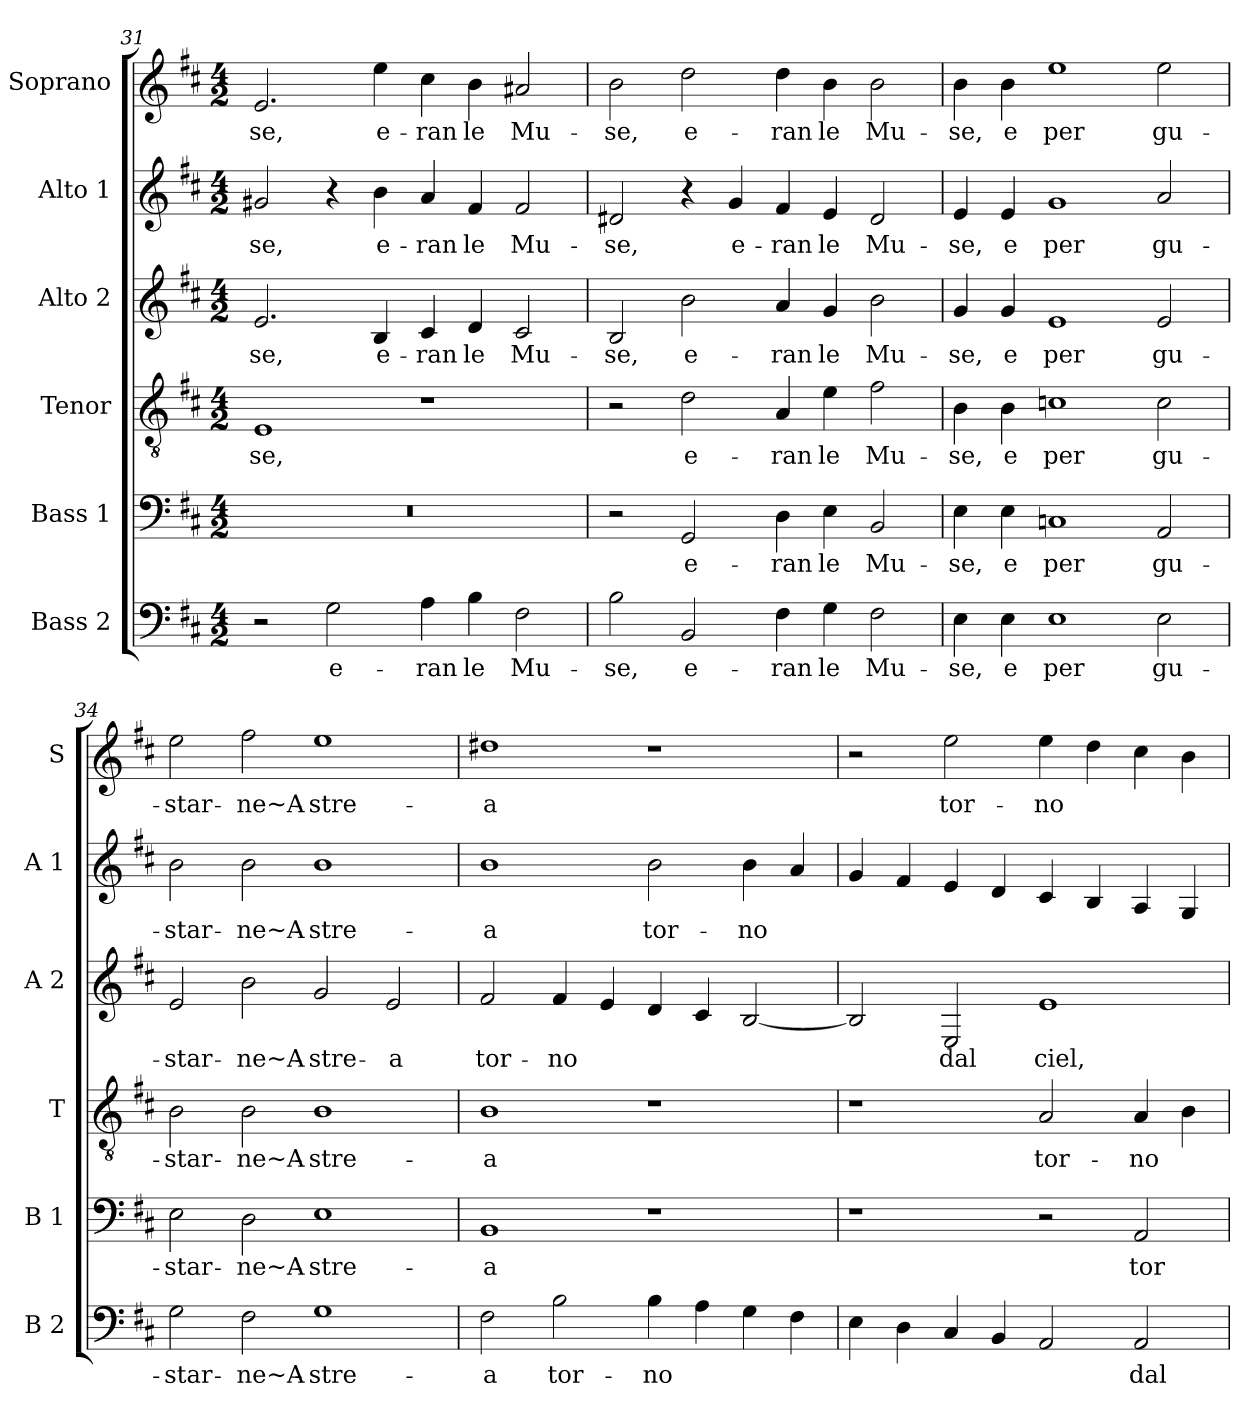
**kern	**text	**kern	**text	**kern	**text	**kern	**text	**kern	**text	**kern	**text
*part6	*part6	*part5	*part5	*part4	*part4	*part3	*part3	*part2	*part2	*part1	*part1
*staff6	*staff6	*staff5	*staff5	*staff4	*staff4	*staff3	*staff3	*staff2	*staff2	*staff1	*staff1
*I"Bass 2	*	*I"Bass 1	*	*I"Tenor	*	*I"Alto 2	*	*I"Alto 1	*	*I"Soprano	*
*I'B 2	*	*I'B 1	*	*I'T	*	*I'A 2	*	*I'A 1	*	*I'S	*
!!LO:PB:g=z
*clefF4	*	*clefF4	*	*clefGv2	*	*clefG2	*	*clefG2	*	*clefG2	*
*k[f#c#]	*	*k[f#c#]	*	*k[f#c#]	*	*k[f#c#]	*	*k[f#c#]	*	*k[f#c#]	*
*D:	*	*D:	*	*D:	*	*D:	*	*D:	*	*D:	*
*M4/2	*	*M4/2	*	*M4/2	*	*M4/2	*	*M4/2	*	*M4/2	*
=31	=31	=31	=31	=31	=31	=31	=31	=31	=31	=31	=31
!	!	!	!	!	!LO:LY:b	!	!LO:LY:b	!	!LO:LY:b	!	!LO:LY:b
2r	.	0r	.	1E	-se,	2.e/	-se,	2g#X/	-se,	2.e/	-se,
!	!LO:LY:b	!	!	!	!	!	!	!	!	!	!
2G\	-e-	.	.	.	.	.	.	4r	.	.	.
!	!	!	!	!	!	!	!LO:LY:b	!	!LO:LY:b	!	!LO:LY:b
.	.	.	.	.	.	4B/	e-	4b\	e-	4ee\	e-
!	!LO:LY:b	!	!	!	!	!	!LO:LY:b	!	!LO:LY:b	!	!LO:LY:b
4A\	-ran	.	.	1r	.	4c#/	-ran	4a/	-ran	4cc#\	-ran
!	!LO:LY:b	!	!	!	!	!	!LO:LY:b	!	!LO:LY:b	!	!LO:LY:b
4B\	le	.	.	.	.	4d/	le	4f#/	le	4b\	le
!	!LO:LY:b	!	!	!	!	!	!LO:LY:b	!	!LO:LY:b	!	!LO:LY:b
2F#\	Mu-	.	.	.	.	2c#/	Mu-	2f#/	Mu-	2a#X/	Mu-
=32	=32	=32	=32	=32	=32	=32	=32	=32	=32	=32	=32
!	!LO:LY:b	!	!	!	!	!	!LO:LY:b	!	!LO:LY:b	!	!LO:LY:b
2B\	-se,	2r	.	2r	.	2B/	-se,	2d#X/	-se,	2b\	-se,
!	!LO:LY:b	!	!LO:LY:b	!	!LO:LY:b	!	!LO:LY:b	!	!	!	!LO:LY:b
2BB/	e-	2GG/	e-	2d\	e-	2b\	e-	4r	.	2dd\	e-
!	!	!	!	!	!	!	!	!	!LO:LY:b	!	!
.	.	.	.	.	.	.	.	4g/	e-	.	.
!	!LO:LY:b	!	!LO:LY:b	!	!LO:LY:b	!	!LO:LY:b	!	!LO:LY:b	!	!LO:LY:b
4F#\	-ran	4D\	-ran	4A/	-ran	4a/	-ran	4f#/	-ran	4dd\	-ran
!	!LO:LY:b	!	!LO:LY:b	!	!LO:LY:b	!	!LO:LY:b	!	!LO:LY:b	!	!LO:LY:b
4G\	le	4E\	le	4e\	le	4g/	le	4e/	le	4b\	le
!	!LO:LY:b	!	!LO:LY:b	!	!LO:LY:b	!	!LO:LY:b	!	!LO:LY:b	!	!LO:LY:b
2F#\	Mu-	2BB/	Mu-	2f#\	Mu-	2b\	Mu-	2d#/	Mu-	2b\	Mu-
=33	=33	=33	=33	=33	=33	=33	=33	=33	=33	=33	=33
!	!LO:LY:b	!	!LO:LY:b	!	!LO:LY:b	!	!LO:LY:b	!	!LO:LY:b	!	!LO:LY:b
4E\	-se,	4E\	-se,	4B\	-se,	4g/	-se,	4e/	-se,	4b\	-se,
!	!LO:LY:b	!	!LO:LY:b	!	!LO:LY:b	!	!LO:LY:b	!	!LO:LY:b	!	!LO:LY:b
4E\	e	4E\	e	4B\	e	4g/	e	4e/	e	4b\	e
!	!LO:LY:b	!	!LO:LY:b	!	!LO:LY:b	!	!LO:LY:b	!	!LO:LY:b	!	!LO:LY:b
1E	per	1Cn	per	1cn	per	1e	per	1g	per	1ee	per
!	!LO:LY:b	!	!LO:LY:b	!	!LO:LY:b	!	!LO:LY:b	!	!LO:LY:b	!	!LO:LY:b
2E\	gu-	2AA/	gu-	2c\	gu-	2e/	gu-	2a/	gu-	2ee\	gu-
!!LO:LB:g=z
=34	=34	=34	=34	=34	=34	=34	=34	=34	=34	=34	=34
!	!LO:LY:b	!	!LO:LY:b	!	!LO:LY:b	!	!LO:LY:b	!	!LO:LY:b	!	!LO:LY:b
2G\	-star-	2E\	-star-	2B\	-star-	2e/	-star-	2b\	-star-	2ee\	-star-
!	!LO:LY:b	!	!LO:LY:b	!	!LO:LY:b	!	!LO:LY:b	!	!LO:LY:b	!	!LO:LY:b
2F#\	-ne~A-	2D\	-ne~A-	2B\	-ne~A-	2b\	-ne~A-	2b\	-ne~A-	2ff#\	-ne~A-
!	!LO:LY:b	!	!LO:LY:b	!	!LO:LY:b	!	!LO:LY:b	!	!LO:LY:b	!	!LO:LY:b
1G	-stre-	1E	-stre-	1B	-stre-	2g/	-stre-	1b	-stre-	1ee	-stre-
!	!	!	!	!	!	!	!LO:LY:b	!	!	!	!
.	.	.	.	.	.	2e/	-a	.	.	.	.
=35	=35	=35	=35	=35	=35	=35	=35	=35	=35	=35	=35
!	!LO:LY:b	!	!LO:LY:b	!	!LO:LY:b	!	!LO:LY:b	!	!LO:LY:b	!	!LO:LY:b
2F#\	-a	1BB	-a	1B	-a	2f#/	tor-	1b	-a	1dd#X	-a
!	!LO:LY:b	!	!	!	!	!	!LO:LY:b	!	!	!	!
2B\	tor-	.	.	.	.	4f#/	-no	.	.	.	.
.	.	.	.	.	.	4e/	.	.	.	.	.
!	!LO:LY:b	!	!	!	!	!	!	!	!LO:LY:b	!	!
4B\	-no	1r	.	1r	.	4d/	.	2b\	tor-	1r	.
4A\	.	.	.	.	.	4c#/	.	.	.	.	.
!	!	!	!	!	!	!	!	!	!LO:LY:b	!	!
4G\	.	.	.	.	.	[2B/	.	4b\	-no	.	.
4F#\	.	.	.	.	.	.	.	4a/	.	.	.
=36	=36	=36	=36	=36	=36	=36	=36	=36	=36	=36	=36
4E\	.	1r	.	1r	.	2B/]	.	4g/	.	2r	.
4D\	.	.	.	.	.	.	.	4f#/	.	.	.
!	!	!	!	!	!	!	!LO:LY:b	!	!	!	!LO:LY:b
4C#/	.	.	.	.	.	2E/	dal	4e/	.	2ee\	tor-
4BB/	.	.	.	.	.	.	.	4d/	.	.	.
!	!	!	!	!	!LO:LY:b	!	!LO:LY:b	!	!	!	!LO:LY:b
2AA/	.	2r	.	2A/	tor-	1e	ciel,	4c#/	.	4ee\	-no
.	.	.	.	.	.	.	.	4B/	.	4dd\	.
!	!LO:LY:b	!	!LO:LY:b	!	!LO:LY:b	!	!	!	!	!	!
2AA/	dal	2AA/	tor-	4A/	-no	.	.	4A/	.	4cc#\	.
.	.	.	.	4B\	.	.	.	4G/	.	4b\	.
=	=	=	=	=	=	=	=	=	=	=	=
*-	*-	*-	*-	*-	*-	*-	*-	*-	*-	*-	*-
